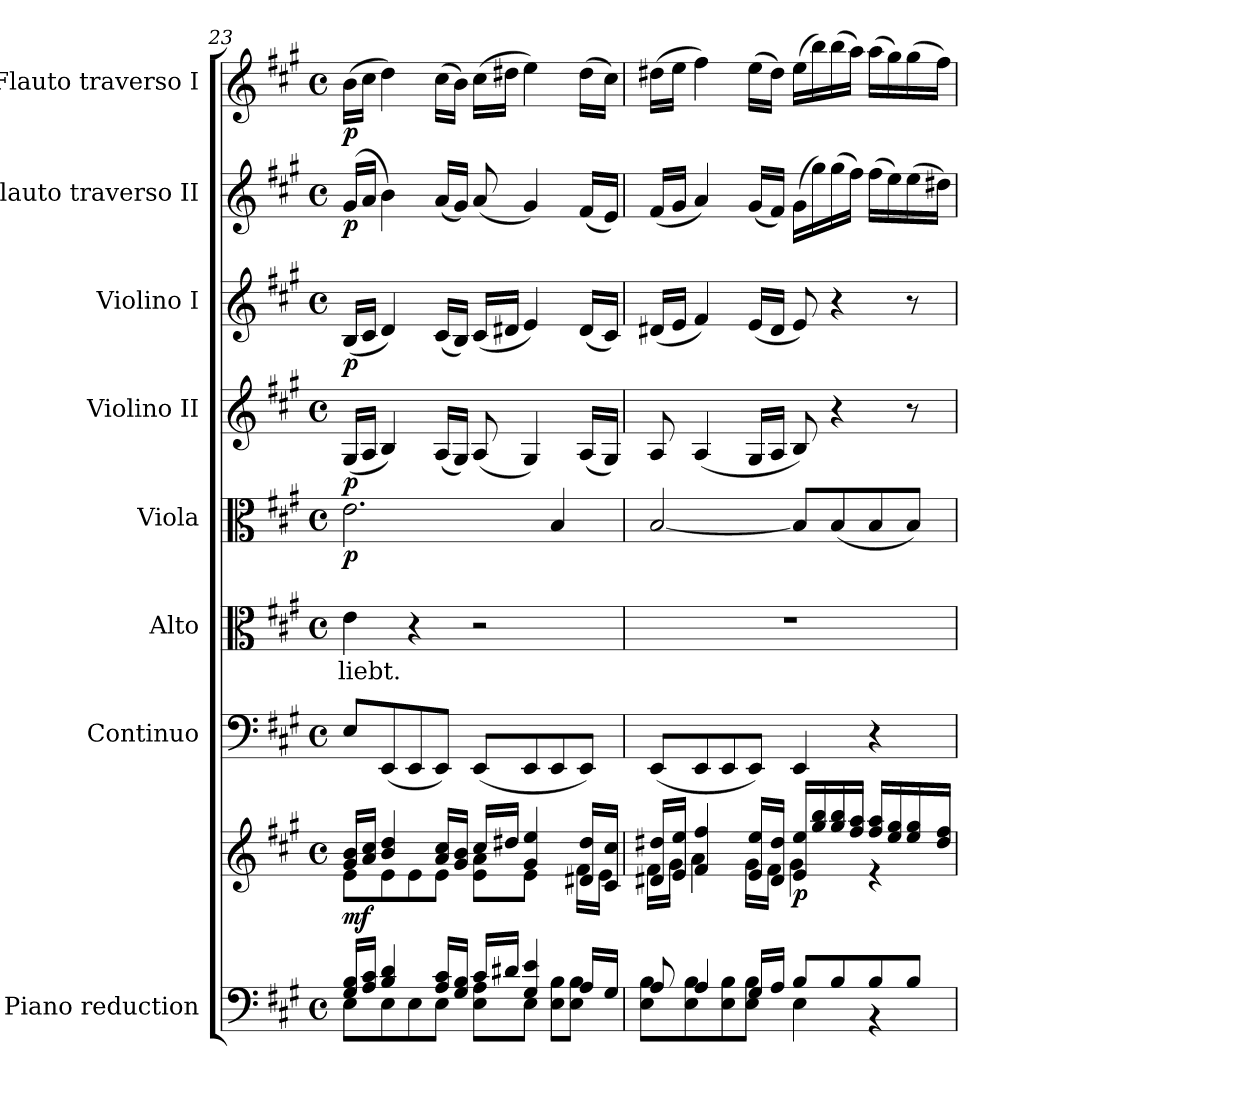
**kern	**kern	**dynam	**kern	**kern	**text	**kern	**dynam	**kern	**dynam	**kern	**dynam	**kern	**dynam	**kern	**dynam
*part8	*part8	*part8	*part7	*part6	*part6	*part5	*part5	*part4	*part4	*part3	*part3	*part2	*part2	*part1	*part1
*staff9	*staff8	*staff8/9	*staff7	*staff6	*staff6	*staff5	*staff5	*staff4	*staff4	*staff3	*staff3	*staff2	*staff2	*staff1	*staff1
*I"Piano reduction	*	*	*I"Continuo	*I"Alto	*	*I"Viola	*	*I"Violino II	*	*I"Violino I	*	*I"Flauto traverso II	*	*I"Flauto traverso I	*
*I'Pno	*	*	*	*	*	*I'Vla	*	*	*	*I'Vln	*	*I'Fl	*	*I'Fl	*
*clefF4	*clefG2	*	*clefF4	*clefC3	*	*clefC3	*	*clefG2	*	*clefG2	*	*clefG2	*	*clefG2	*
*k[f#c#g#]	*k[f#c#g#]	*	*k[f#c#g#]	*k[f#c#g#]	*	*k[f#c#g#]	*	*k[f#c#g#]	*	*k[f#c#g#]	*	*k[f#c#g#]	*	*k[f#c#g#]	*
*A:	*A:	*	*A:	*A:	*	*A:	*	*A:	*	*A:	*	*A:	*	*A:	*
*M4/4	*M4/4	*	*M4/4	*M4/4	*	*M4/4	*	*M4/4	*	*M4/4	*	*M4/4	*	*M4/4	*
*met(c)	*met(c)	*	*met(c)	*met(c)	*	*met(c)	*	*met(c)	*	*met(c)	*	*met(c)	*	*met(c)	*
=23	=23	=23	=23	=23	=23	=23	=23	=23	=23	=23	=23	=23	=23	=23	=23
*^	*^	*	*	*	*	*	*	*	*	*	*	*	*	*	*
!	!	!	!	!LO:DY:a=2	!	!	!LO:LY:b	!	!LO:DY:b	!	!LO:DY:b	!	!LO:DY:b	!	!LO:DY:b	!	!LO:DY:b
16G#/ 16B/LL	8E\L	16g#/ 16b/LL	8e\L	mf	8E/L	4e\	liebt.	2.e\	p	(16G#/LL	p	(16B/LL	p	(16g#/LL	p	(16b\LL	p
16A/ 16c#/JJ	.	16a/ 16cc#/JJ	.	.	.	.	.	.	.	16A/JJ	.	16c#/JJ	.	16a/JJ	.	16cc#\JJ	.
4B/ 4d/	8E\	4b/ 4dd/	8e\	.	(8EE/	.	.	.	.	4B/)	.	4d/)	.	4b\)	.	4dd\)	.
.	8E\	.	8e\	.	8EE/	4r	.	.	.	.	.	.	.	.	.	.	.
16A/ 16c#/LL	8E\J	16a/ 16cc#/LL	8e\J	.	8EE/J)	.	.	.	.	(16A/LL	.	(16c#/LL	.	(16a/LL	.	(16cc#\LL	.
16G#/ 16B/JJ	.	16g#/ 16b/JJ	.	.	.	.	.	.	.	16G#/JJ)	.	16B/JJ)	.	16g#/JJ)	.	16b\JJ)	.
16c#/LL	8E\ 8A\L	16cc#/LL	8e\ 8a\L	.	(8EE/L	2r	.	.	.	(8A/	.	(16c#/LL	.	(8a/	.	(16cc#\LL	.
16d#X/JJ	.	16dd#X/JJ	.	.	.	.	.	.	.	.	.	16d#X/JJ	.	.	.	16dd#X\JJ	.
4G#/ 4e/	8E\J	4g#/ 4ee/	8e\J	.	8EE/	.	.	.	.	4G#/)	.	4e/)	.	4g#/)	.	4ee\)	.
.	8E\ 8B\L	.	8ryy	.	8EE/	.	.	4B/	.	.	.	.	.	.	.	.	.
16A/LL	8E\ 8B\J	16d#X/ 16dd#/LL	16f#\LL	.	8EE/J)	.	.	.	.	(16A/LL	.	(16d#/LL	.	(16f#/LL	.	(16dd#\LL	.
16G#/JJ	.	16c#/ 16cc#/JJ	16e\JJ	.	.	.	.	.	.	16G#/JJ)	.	16c#/JJ)	.	16e/JJ)	.	16cc#\JJ)	.
!!LO:PB:g=z
=24	=24	=24	=24	=24	=24	=24	=24	=24	=24	=24	=24	=24	=24	=24	=24	=24	=24
8A/	8E\ 8B\L	16d#X/ 16dd#X/LL	16f#\LL	.	(8EE/L	1r	.	[2B/	.	8A/	.	(16d#X/LL	.	(16f#/LL	.	(16dd#X\LL	.
.	.	16e/ 16ee/JJ	16g#\JJ	.	.	.	.	.	.	.	.	16e/JJ	.	16g#/JJ	.	16ee\JJ	.
4A/	8E\ 8B\	4f#/ 4ff#/	4a\	.	8EE/	.	.	.	.	(4A/	.	4f#/)	.	4a/)	.	4ff#\)	.
.	8E\ 8B\	.	.	.	8EE/	.	.	.	.	.	.	.	.	.	.	.	.
16G#/LL	8E\ 8B\J	16e/ 16ee/LL	16g#\LL	.	8EE/J)	.	.	.	.	16G#/LL	.	(16e/LL	.	(16g#/LL	.	(16ee\LL	.
16A/JJ	.	16d#/ 16dd#/JJ	16f#\JJ	.	.	.	.	.	.	16A/JJ	.	16d#/JJ	.	16f#/JJ)	.	16dd#\JJ)	.
!	!	!	!	!LO:DY:b	!	!	!	!	!	!	!	!	!	!	!	!	!
8B/L	4E\	16e/ 16ee/LL	4g#\	p	4EE/	.	.	8B/L]	.	8B/)	.	8e/)	.	(16g#\LL	.	(16ee\LL	.
.	.	16gg#/ 16bb/	.	.	.	.	.	.	.	.	.	.	.	16gg#\)	.	16bb\)	.
8B/	.	16gg#/ 16bb/	.	.	.	.	.	(8B/	.	4r	.	4r	.	(16gg#\	.	(16bb\	.
.	.	16ff#/ 16aa/JJ	.	.	.	.	.	.	.	.	.	.	.	16ff#\JJ)	.	16aa\JJ)	.
8B/	4r	16ff#/ 16aa/LL	4r	.	4r	.	.	8B/	.	.	.	.	.	(16ff#\LL	.	(16aa\LL	.
.	.	16ee/ 16gg#/	.	.	.	.	.	.	.	.	.	.	.	16ee\)	.	16gg#\)	.
8B/J	.	16ee/ 16gg#/	.	.	.	.	.	8B/J)	.	8r	.	8r	.	(16ee\	.	(16gg#\	.
.	.	16dd#/ 16ff#/JJ	.	.	.	.	.	.	.	.	.	.	.	16dd#X\JJ)	.	16ff#\JJ)	.
*v	*v	*	*	*	*	*	*	*	*	*	*	*	*	*	*	*	*
*	*v	*v	*	*	*	*	*	*	*	*	*	*	*	*	*	*
=	=	=	=	=	=	=	=	=	=	=	=	=	=	=	=
*-	*-	*-	*-	*-	*-	*-	*-	*-	*-	*-	*-	*-	*-	*-	*-
